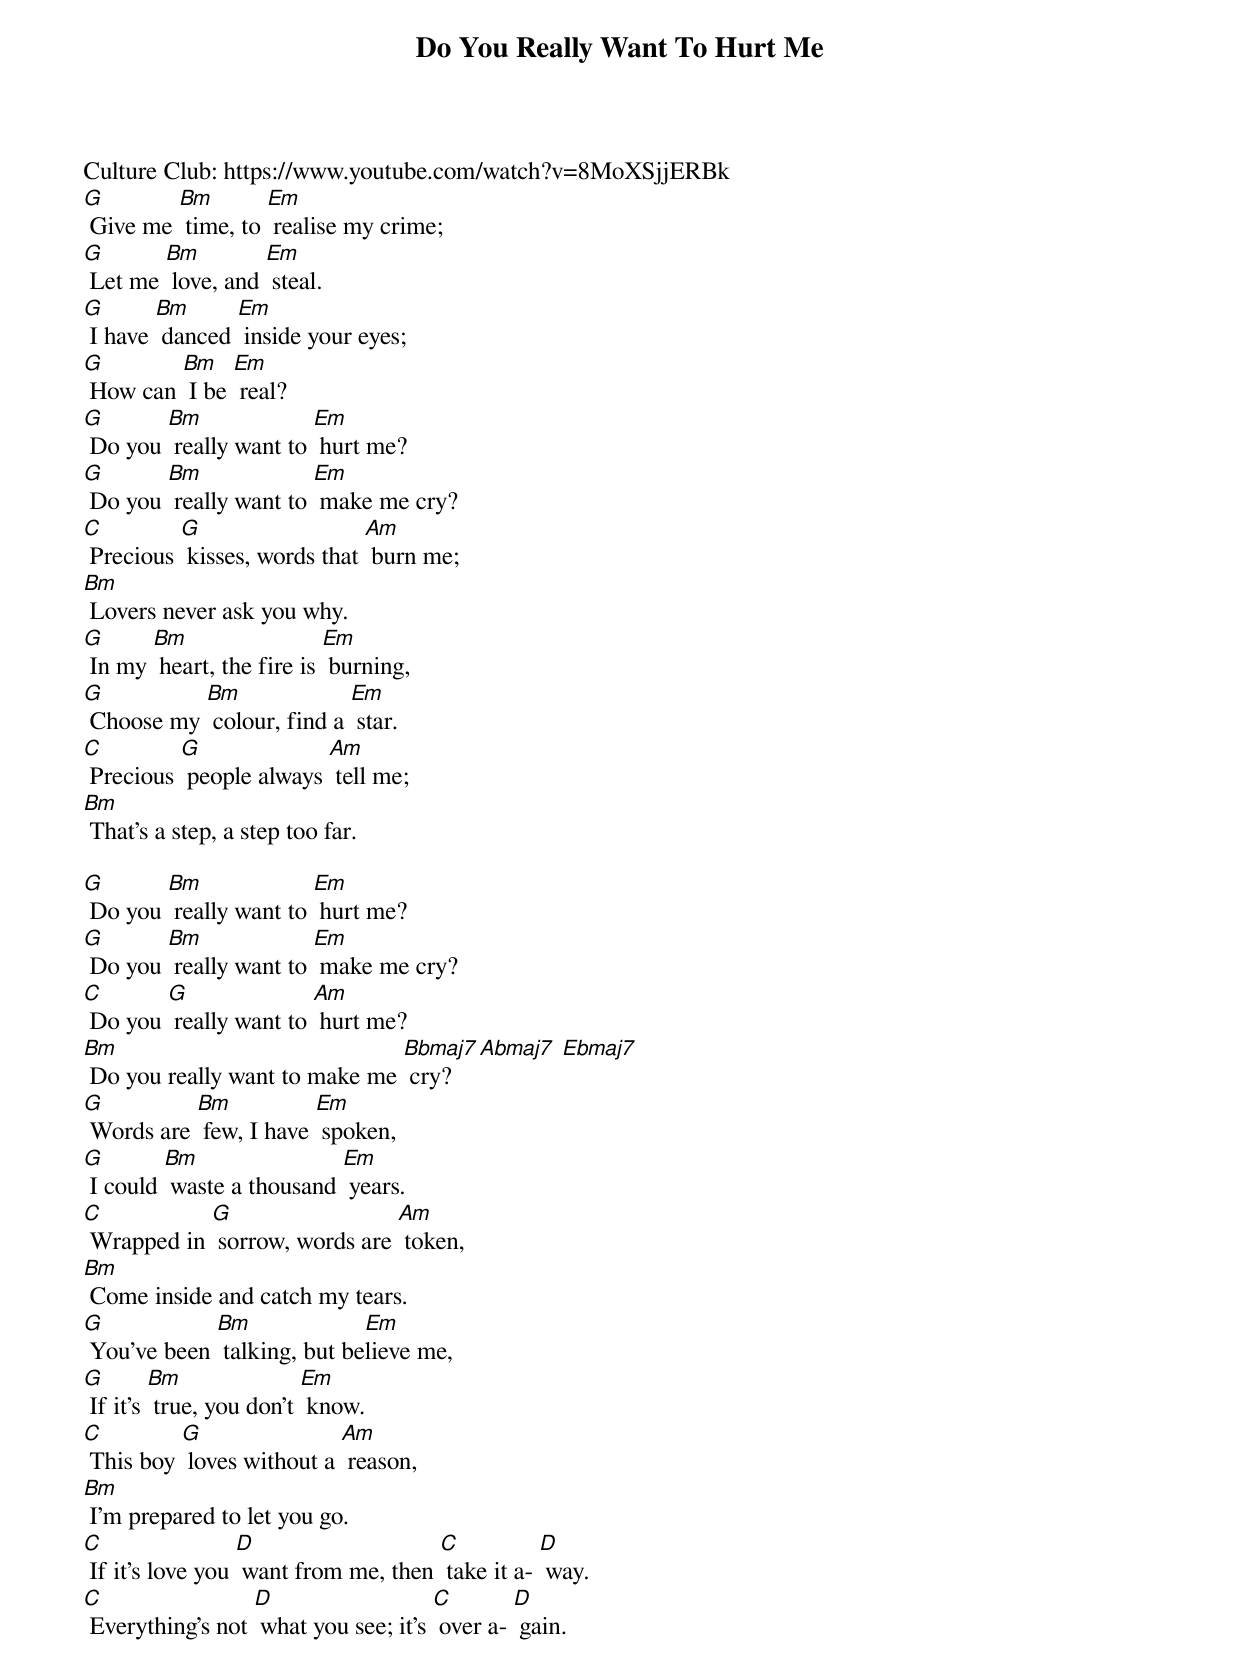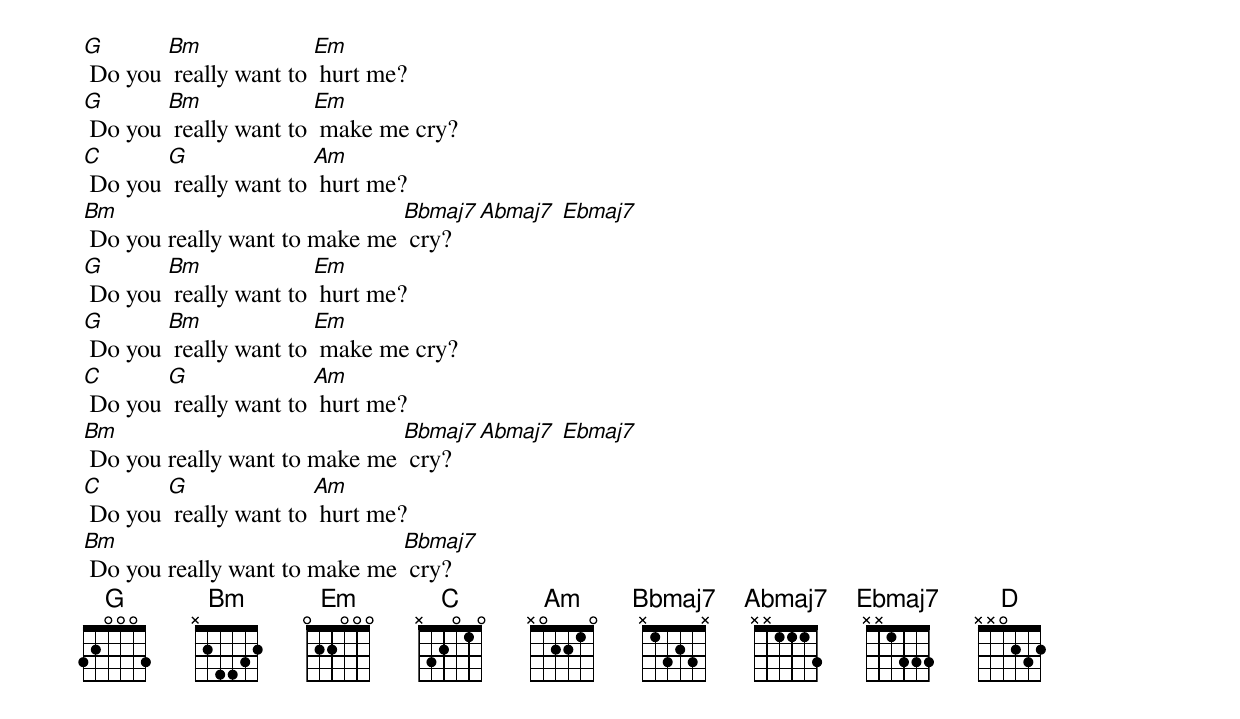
{t: Do You Really Want To Hurt Me }
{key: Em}
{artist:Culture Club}
Culture Club: https://www.youtube.com/watch?v=8MoXSjjERBk
[G] Give me [Bm] time, to [Em] realise my crime;
[G] Let me [Bm] love, and [Em] steal.
[G] I have [Bm] danced [Em] inside your eyes;
[G] How can [Bm] I be [Em] real?
{c: }
[G] Do you [Bm] really want to [Em] hurt me?
[G] Do you [Bm] really want to [Em] make me cry?
[C] Precious [G] kisses, words that [Am] burn me;
[Bm] Lovers never ask you why.
{c: }
[G] In my [Bm] heart, the fire is [Em] burning,
[G] Choose my [Bm] colour, find a [Em] star.
[C] Precious [G] people always [Am] tell me;
[Bm] That's a step, a step too far.
{c: }

[G] Do you [Bm] really want to [Em] hurt me?
[G] Do you [Bm] really want to [Em] make me cry?
[C] Do you [G] really want to [Am] hurt me?
[Bm] Do you really want to make me [Bbmaj7] cry? [Abmaj7] [Ebmaj7]
{c: }
[G] Words are [Bm] few, I have [Em] spoken,
[G] I could [Bm] waste a thousand [Em] years.
[C] Wrapped in [G] sorrow, words are [Am] token,
[Bm] Come inside and catch my tears.
{c: }
[G] You've been [Bm] talking, but be[Em]lieve me,
[G] If it's [Bm] true, you don't [Em] know.
[C] This boy [G] loves without a [Am] reason,
[Bm] I'm prepared to let you go.
{c: }
[C] If it's love you [D] want from me, then [C] take it a- [D] way.
[C] Everything's not [D] what you see; it's [C] over a- [D] gain.
{c: }
[G] Do you [Bm] really want to [Em] hurt me?
[G] Do you [Bm] really want to [Em] make me cry?
[C] Do you [G] really want to [Am] hurt me?
[Bm] Do you really want to make me [Bbmaj7] cry? [Abmaj7] [Ebmaj7]
{c: }
[G] Do you [Bm] really want to [Em] hurt me?
[G] Do you [Bm] really want to [Em] make me cry?
[C] Do you [G] really want to [Am] hurt me?
[Bm] Do you really want to make me [Bbmaj7] cry? [Abmaj7] [Ebmaj7]
{c: }
[C] Do you [G] really want to [Am] hurt me?
[Bm] Do you really want to make me [Bbmaj7] cry?
